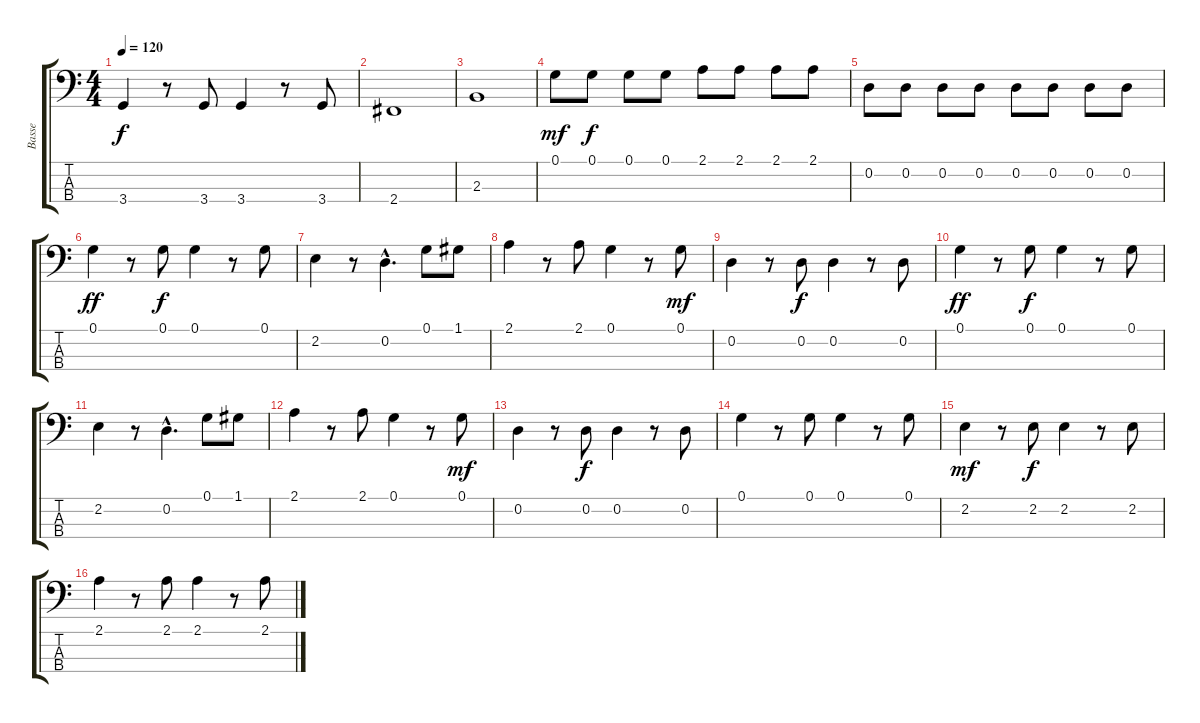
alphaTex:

\track ("Basse" "Basse") {instrument electricbassfinger}
\staff {score tabs}
\tuning (G2 D2 A1 E1) {hide}
\ts (4 4)
\tempo 120
\clef f4
\ks c
3.4.4{dy f} r.8 3.4.8 3.4.4 r.8 3.4.8 |
2.4.1 |
2.3.1 |
0.1.8{dy mf} 0.1.8{dy f} 0.1.8 0.1.8 2.1.8 2.1.8 2.1.8 2.1.8 |
0.2.8 0.2.8 0.2.8 0.2.8 0.2.8 0.2.8 0.2.8 0.2.8 |
0.1.4{dy ff} r.8 0.1.8{dy f} 0.1.4 r.8 0.1.8 |
2.2.4 r.8 0.2{hac}.4{d} 0.1.8 1.1.8 |
2.1.4 r.8 2.1.8 0.1.4 r.8 0.1.8{dy mf} |
0.2.4 r.8 0.2.8{dy f} 0.2.4 r.8 0.2.8 |
0.1.4{dy ff} r.8 0.1.8{dy f} 0.1.4 r.8 0.1.8 |
2.2.4 r.8 0.2{hac}.4{d} 0.1.8 1.1.8 |
2.1.4 r.8 2.1.8 0.1.4 r.8 0.1.8{dy mf} |
0.2.4 r.8 0.2.8{dy f} 0.2.4 r.8 0.2.8 |
0.1.4 r.8 0.1.8 0.1.4 r.8 0.1.8 |
2.2.4{dy mf} r.8 2.2.8{dy f} 2.2.4 r.8 2.2.8 |
2.1.4 r.8 2.1.8 2.1.4 r.8 2.1.8
